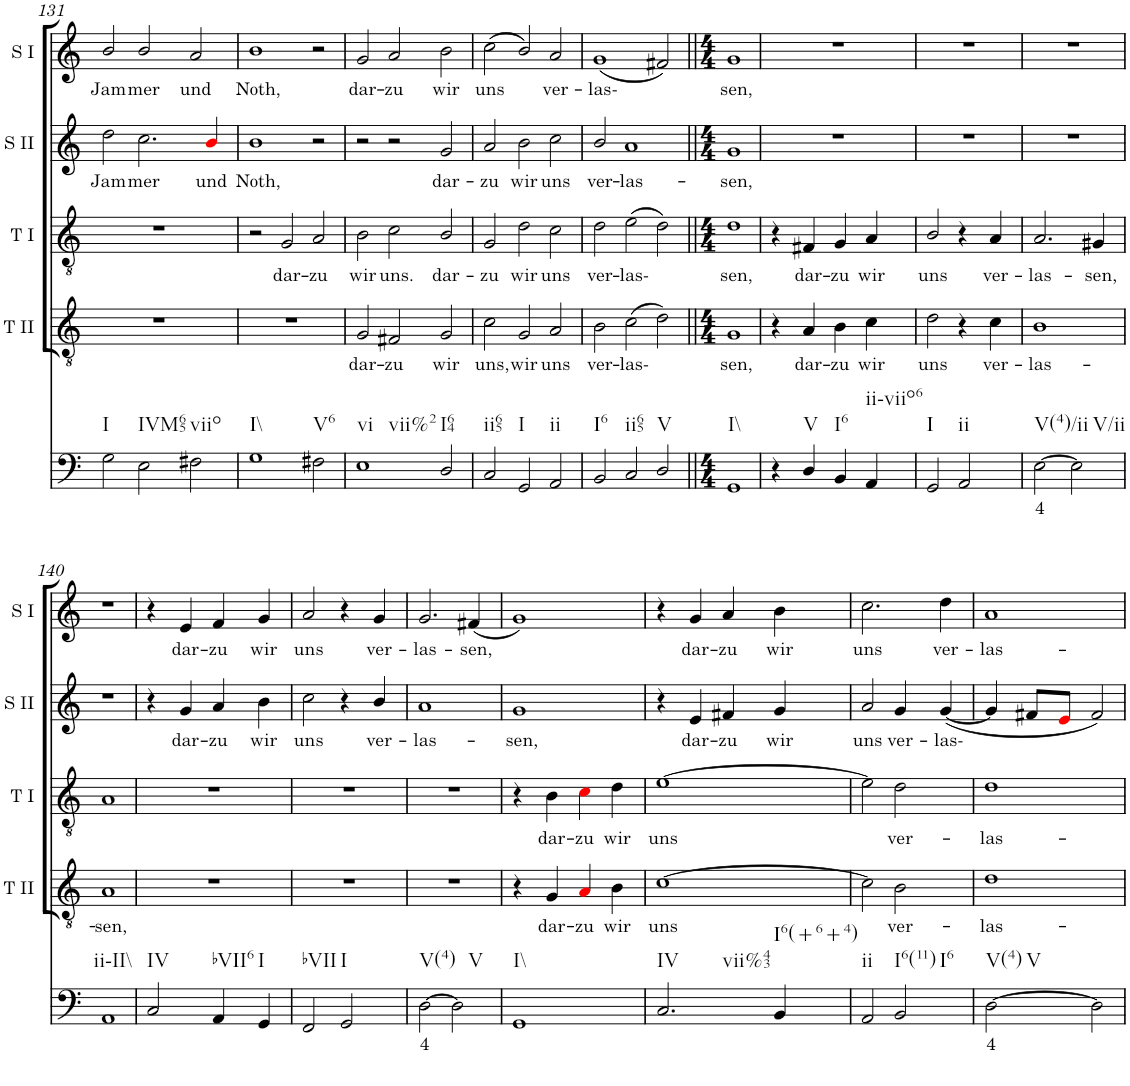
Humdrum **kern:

**kern	**text	**kern	**text	**kern	**text	**kern	**text	**kern	**text
*part5	*part5	*part4	*part4	*part3	*part3	*part2	*part2	*part1	*part1
*staff5	*staff5	*staff4	*staff4	*staff3	*staff3	*staff2	*staff2	*staff1	*staff1
*I"Continuo	*	*I"Tenor II	*	*I"Tenor I	*	*I"Soprano II	*	*I"Soprano I	*
*	*	*I'T II	*	*I'T I	*	*I'S II	*	*I'S I	*
!!LO:PB:g=z
*clefG2	*	*clefG2	*	*clefG2	*	*clefF4	*	*clefG2	*
*k[]	*	*k[]	*	*k[]	*	*k[]	*	*k[]	*
*M3/2	*	*M3/2	*	*M3/2	*	*M3/2	*	*M3/2	*
=131	=131	=131	=131	=131	=131	=131	=131	=131	=131
!LO:TX:b:t=I	!	!	!	!	!	!	!	!	!
!	!	!	!	!	!	!	!LO:LY:b	!	!LO:LY:b
2G\	.	1.r	.	1.r	.	2dd\	Jam-	2b/	Jam-
!LO:TX:b:t=IVM65	!	!	!	!	!	!	!	!	!
!	!	!	!	!	!	!	!LO:LY:b	!	!LO:LY:b
2E\	.	.	.	.	.	2.cc\	mer	2b/	mer
!LO:TX:b:t=viio	!	!	!	!	!	!	!	!	!
!	!	!	!	!	!	!	!	!	!LO:LY:b
2F#X\	.	.	.	.	.	.	.	2a/	und
!	!	!	!	!	!	!	!LO:LY:b	!	!
.	.	.	.	.	.	4bi/	und	.	.
=132	=132	=132	=132	=132	=132	=132	=132	=132	=132
!LO:TX:b:t=I\\	!	!	!	!	!	!	!	!	!
!	!	!	!	!	!	!	!LO:LY:b	!	!LO:LY:b
1G	.	1.r	.	2r	.	1b	Noth,	1b	Noth,
!	!	!	!	!	!LO:LY:b	!	!	!	!
.	.	.	.	2G/	dar-	.	.	.	.
!LO:TX:b:t=V6	!	!	!	!	!	!	!	!	!
!	!	!	!	!	!LO:LY:b	!	!	!	!
2F#X\	.	.	.	2A/	zu	2r	.	2r	.
=133	=133	=133	=133	=133	=133	=133	=133	=133	=133
!LO:TX:b:t=vi	!	!	!	!	!	!	!	!	!
!LO:TX:b:t=vii%2	!	!	!	!	!	!	!	!	!
!	!	!	!LO:LY:b	!	!LO:LY:b	!	!	!	!LO:LY:b
1E	.	2G/	dar-	2B\	wir	2r	.	2g/	dar-
!	!	!	!LO:LY:b	!	!LO:LY:b	!	!	!	!LO:LY:b
.	.	2F#X/	zu	2c\	uns.	2r	.	2a/	zu
!LO:TX:b:t=I64	!	!	!	!	!	!	!	!	!
!	!	!	!LO:LY:b	!	!LO:LY:b	!	!LO:LY:b	!	!LO:LY:b
2D/	.	2G/	wir	2B/	dar-	2g/	dar-	2b\	wir
=134	=134	=134	=134	=134	=134	=134	=134	=134	=134
!LO:TX:b:t=ii65	!	!	!	!	!	!	!	!	!
!	!	!	!LO:LY:b	!	!LO:LY:b	!	!LO:LY:b	!	!LO:LY:b
2C/	.	2c\	uns,	2G/	zu	2a/	zu	(2cc\	uns
!LO:TX:b:t=I	!	!	!	!	!	!	!	!	!
!	!	!	!LO:LY:b	!	!LO:LY:b	!	!LO:LY:b	!	!
2GG/	.	2G/	wir	2d\	wir	2b\	wir	2b/)	.
!LO:TX:b:t=ii	!	!	!	!	!	!	!	!	!
!	!	!	!LO:LY:b	!	!LO:LY:b	!	!LO:LY:b	!	!LO:LY:b
2AA/	.	2A/	uns	2c\	uns	2cc\	uns	2a/	ver-
=135	=135	=135	=135	=135	=135	=135	=135	=135	=135
!LO:TX:b:t=I6	!	!	!	!	!	!	!	!	!
!	!	!	!LO:LY:b	!	!LO:LY:b	!	!LO:LY:b	!	!LO:LY:b
2BB/	.	2B\	ver-	2d\	ver-	2b/	ver-	(1g	las-
!LO:TX:b:t=ii65	!	!	!	!	!	!	!	!	!
!	!	!	!LO:LY:b	!	!LO:LY:b	!	!LO:LY:b	!	!
2C/	.	(2c\	las-	(2e\	las-	1a	las-	.	.
!LO:TX:b:t=V	!	!	!	!	!	!	!	!	!
2D/	.	2d\)	.	2d\)	.	.	.	2f#X/)	.
=136||	=136||	=136||	=136||	=136||	=136||	=136||	=136||	=136||	=136||
*M4/4	*	*M4/4	*	*M4/4	*	*M4/4	*	*M4/4	*
!LO:TX:b:t=I\\	!	!	!	!	!	!	!	!	!
!	!	!	!LO:LY:b	!	!LO:LY:b	!	!LO:LY:b	!	!LO:LY:b
1GG	.	1G	sen,	1d	sen,	1g	sen,	1g	sen,
=137	=137	=137	=137	=137	=137	=137	=137	=137	=137
4r	.	4r	.	4r	.	1r	.	1r	.
!LO:TX:b:t=V	!	!	!	!	!	!	!	!	!
!	!	!	!LO:LY:b	!	!LO:LY:b	!	!	!	!
4D/	.	4A/	dar-	4F#X/	dar-	.	.	.	.
!LO:TX:b:t=I6	!	!	!	!	!	!	!	!	!
!	!	!	!LO:LY:b	!	!LO:LY:b	!	!	!	!
4BB/	.	4B\	zu	4G/	zu	.	.	.	.
!LO:TX:b:t=ii-viio6	!	!	!	!	!	!	!	!	!
!	!	!	!LO:LY:b	!	!LO:LY:b	!	!	!	!
4AA/	.	4c\	wir	4A/	wir	.	.	.	.
=138	=138	=138	=138	=138	=138	=138	=138	=138	=138
!LO:TX:b:t=I	!	!	!	!	!	!	!	!	!
!	!	!	!LO:LY:b	!	!LO:LY:b	!	!	!	!
2GG/	.	2d\	uns	2B/	uns	1r	.	1r	.
!LO:TX:b:t=ii	!	!	!	!	!	!	!	!	!
2AA/	.	4r	.	4r	.	.	.	.	.
!	!	!	!LO:LY:b	!	!LO:LY:b	!	!	!	!
.	.	4c\	ver-	4A/	ver-	.	.	.	.
=139	=139	=139	=139	=139	=139	=139	=139	=139	=139
!LO:TX:b:t=V(4)/ii	!	!	!	!	!	!	!	!	!
!	!LO:LY:b	!	!LO:LY:b	!	!LO:LY:b	!	!	!	!
[2E\	4	1B	las-	2.A/	las-	1r	.	1r	.
!LO:TX:b:t=V/ii	!	!	!	!	!	!	!	!	!
2E\]	.	.	.	.	.	.	.	.	.
!	!	!	!	!	!LO:LY:b	!	!	!	!
.	.	.	.	4G#X/	sen,	.	.	.	.
!!LO:LB:g=z
=140	=140	=140	=140	=140	=140	=140	=140	=140	=140
!LO:TX:b:t=ii\\-II\\	!	!	!	!	!	!	!	!	!
!	!	!	!LO:LY:b	!	!	!	!	!	!
1AA	.	1A	sen,	1A	.	1r	.	1r	.
=141	=141	=141	=141	=141	=141	=141	=141	=141	=141
!LO:TX:b:t=IV	!	!	!	!	!	!	!	!	!
2C/	.	1r	.	1r	.	4r	.	4r	.
!	!	!	!	!	!	!	!LO:LY:b	!	!LO:LY:b
.	.	.	.	.	.	4g/	dar-	4e/	dar-
!LO:TX:b:t=bVII6	!	!	!	!	!	!	!	!	!
!	!	!	!	!	!	!	!LO:LY:b	!	!LO:LY:b
4AA/	.	.	.	.	.	4a/	zu	4f/	zu
!LO:TX:b:t=I	!	!	!	!	!	!	!	!	!
!	!	!	!	!	!	!	!LO:LY:b	!	!LO:LY:b
4GG/	.	.	.	.	.	4b\	wir	4g/	wir
=142	=142	=142	=142	=142	=142	=142	=142	=142	=142
!LO:TX:b:t=bVII	!	!	!	!	!	!	!	!	!
!	!	!	!	!	!	!	!LO:LY:b	!	!LO:LY:b
2FF/	.	1r	.	1r	.	2cc\	uns	2a/	uns
!LO:TX:b:t=I	!	!	!	!	!	!	!	!	!
2GG/	.	.	.	.	.	4r	.	4r	.
!	!	!	!	!	!	!	!LO:LY:b	!	!LO:LY:b
.	.	.	.	.	.	4b/	ver-	4g/	ver-
=143	=143	=143	=143	=143	=143	=143	=143	=143	=143
!LO:TX:b:t=V(4)	!	!	!	!	!	!	!	!	!
!	!LO:LY:b	!	!	!	!	!	!LO:LY:b	!	!LO:LY:b
[2D\	4	1r	.	1r	.	1a	las-	2.g/	las-
!LO:TX:b:t=V	!	!	!	!	!	!	!	!	!
2D\]	.	.	.	.	.	.	.	.	.
!	!	!	!	!	!	!	!	!	!LO:LY:b
.	.	.	.	.	.	.	.	(4f#X/	sen,
=144	=144	=144	=144	=144	=144	=144	=144	=144	=144
!LO:TX:b:t=I\\	!	!	!	!	!	!	!	!	!
!	!	!	!	!	!	!	!LO:LY:b	!	!
1GG	.	4r	.	4r	.	1g	sen,	1g)	.
!	!	!	!LO:LY:b	!	!LO:LY:b	!	!	!	!
.	.	4G/	dar-	4B\	dar-	.	.	.	.
!	!	!	!LO:LY:b	!	!LO:LY:b	!	!	!	!
.	.	4Ai/	zu	4ci\	zu	.	.	.	.
!	!	!	!LO:LY:b	!	!LO:LY:b	!	!	!	!
.	.	4B\	wir	4d\	wir	.	.	.	.
=145	=145	=145	=145	=145	=145	=145	=145	=145	=145
!LO:TX:b:t=IV	!	!	!	!	!	!	!	!	!
!LO:TX:b:t=vii%43	!	!	!	!	!	!	!	!	!
!	!	!	!LO:LY:b	!	!LO:LY:b	!	!	!	!
2.C/	.	[1c	uns	[1e	uns	4r	.	4r	.
!	!	!	!	!	!	!	!LO:LY:b	!	!LO:LY:b
.	.	.	.	.	.	4e/	dar-	4g/	dar-
!	!	!	!	!	!	!	!LO:LY:b	!	!LO:LY:b
.	.	.	.	.	.	4f#X/	zu	4a/	zu
!LO:TX:b:t=I6(+6+4)	!	!	!	!	!	!	!	!	!
!	!	!	!	!	!	!	!LO:LY:b	!	!LO:LY:b
4BB/	.	.	.	.	.	4g/	wir	4b\	wir
=146	=146	=146	=146	=146	=146	=146	=146	=146	=146
!LO:TX:b:t=ii	!	!	!	!	!	!	!	!	!
!	!	!	!	!	!	!	!LO:LY:b	!	!LO:LY:b
2AA/	.	2c\]	.	2e\]	.	2a/	uns	2.cc\	uns
!LO:TX:b:t=I6(11)	!	!	!	!	!	!	!	!	!
!LO:TX:b:t=I6	!	!	!	!	!	!	!	!	!
!	!	!	!LO:LY:b	!	!LO:LY:b	!	!LO:LY:b	!	!
2BB/	.	2B\	ver-	2d\	ver-	4g/	ver-	.	.
!	!	!	!	!	!	!	!LO:LY:b	!	!LO:LY:b
.	.	.	.	.	.	([4g/	las-	4dd\	ver-
=147	=147	=147	=147	=147	=147	=147	=147	=147	=147
!LO:TX:b:t=V(4)	!	!	!	!	!	!	!	!	!
!LO:TX:b:t=V	!	!	!	!	!	!	!	!	!
!	!LO:LY:b	!	!LO:LY:b	!	!LO:LY:b	!	!	!	!LO:LY:b
[2D\	4	1d	las-	1d	las-	4g/]	.	1a	las-
.	.	.	.	.	.	8f#X/L	.	.	.
.	.	.	.	.	.	8ei/J	.	.	.
2D\]	.	.	.	.	.	2f#/)	.	.	.
=	=	=	=	=	=	=	=	=	=
*-	*-	*-	*-	*-	*-	*-	*-	*-	*-
